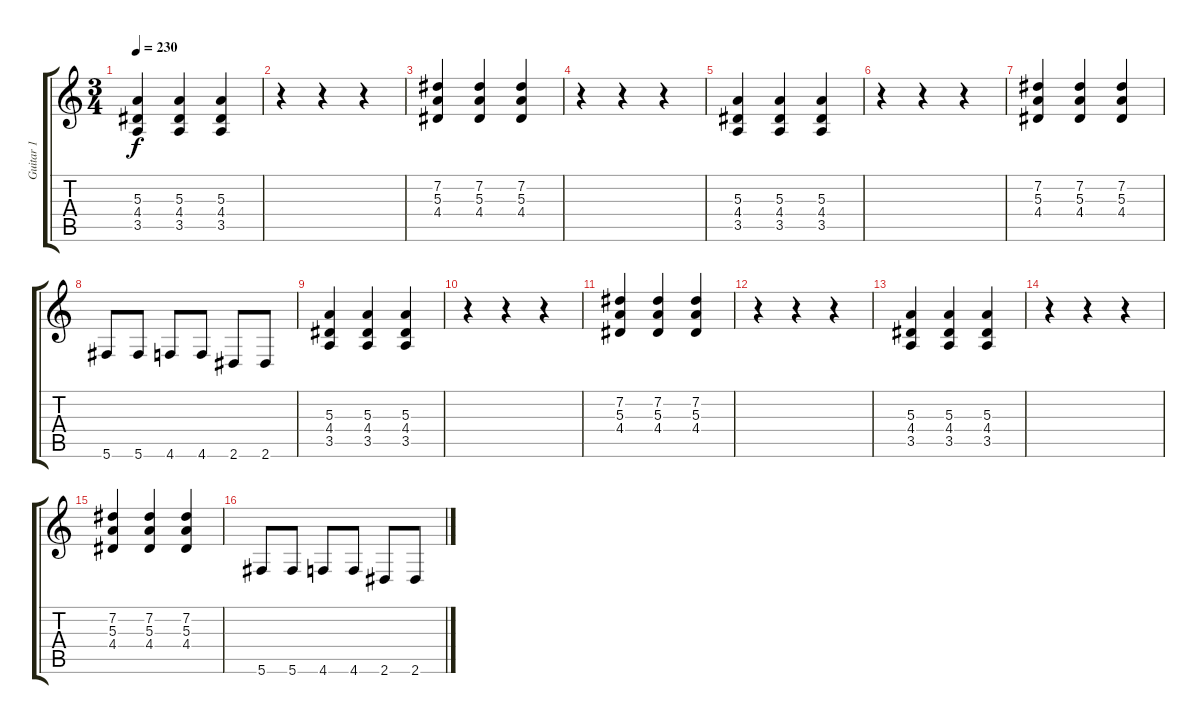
\track ("Guitar 1" "Guitar 1") {instrument distortionguitar}
\staff {score tabs}
\tuning (Db4 Ab3 E3 B2 Gb2 Db2) {hide}
\ts (3 4)
\tempo 230
\clef g2
\ks c
(5.3 4.4 3.5).4{dy f} (5.3 4.4 3.5).4 (5.3 4.4 3.5).4 |
r.4 r.4 r.4 |
(7.2 5.3 4.4).4 (7.2 5.3 4.4).4 (7.2 5.3 4.4).4 |
r.4 r.4 r.4 |
(5.3 4.4 3.5).4 (5.3 4.4 3.5).4 (5.3 4.4 3.5).4 |
r.4 r.4 r.4 |
(7.2 5.3 4.4).4 (7.2 5.3 4.4).4 (7.2 5.3 4.4).4 |
5.6.8 5.6.8 4.6.8 4.6.8 2.6.8 2.6.8 |
(5.3 4.4 3.5).4 (5.3 4.4 3.5).4 (5.3 4.4 3.5).4 |
r.4 r.4 r.4 |
(7.2 5.3 4.4).4 (7.2 5.3 4.4).4 (7.2 5.3 4.4).4 |
r.4 r.4 r.4 |
(5.3 4.4 3.5).4 (5.3 4.4 3.5).4 (5.3 4.4 3.5).4 |
r.4 r.4 r.4 |
(7.2 5.3 4.4).4 (7.2 5.3 4.4).4 (7.2 5.3 4.4).4 |
5.6.8 5.6.8 4.6.8 4.6.8 2.6.8 2.6.8
